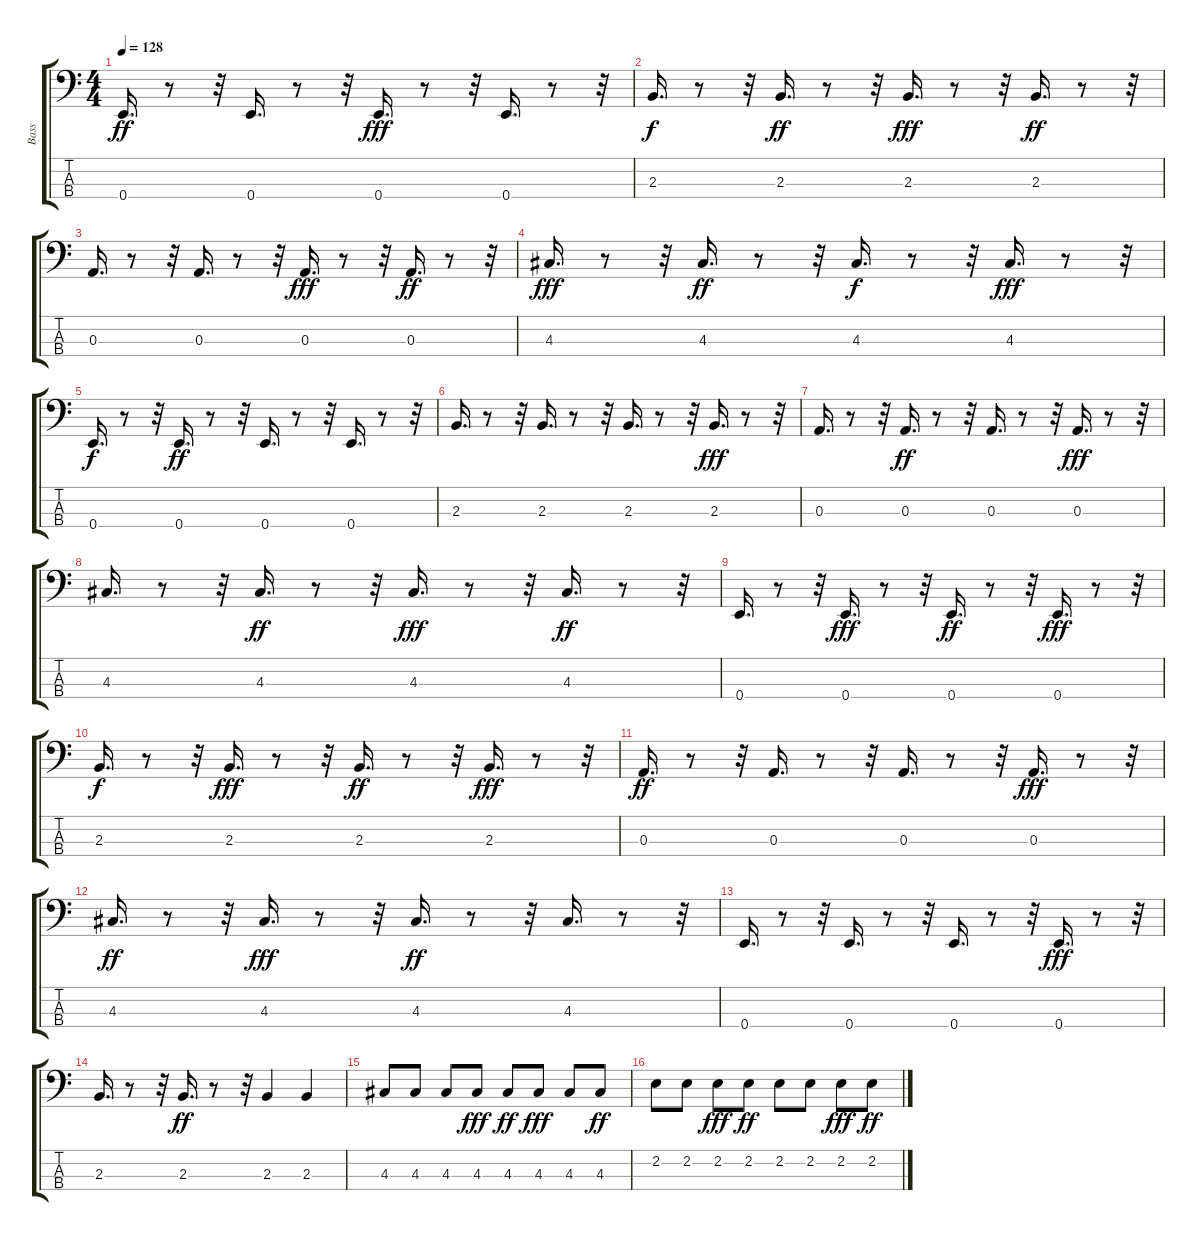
\track ("Bass" "Bass") {instrument electricbassfinger}
\staff {score tabs}
\tuning (G2 D2 A1 E1) {hide}
\ts (4 4)
\tempo 128
\clef f4
\ks c
0.4.16{d dy ff} r.8 r.32 0.4.16{d} r.8 r.32 0.4.16{d dy fff} r.8 r.32 0.4.16{d} r.8 r.32 |
2.3.16{d dy f} r.8 r.32 2.3.16{d dy ff} r.8 r.32 2.3.16{d dy fff} r.8 r.32 2.3.16{d dy ff} r.8 r.32 |
0.3.16{d} r.8 r.32 0.3.16{d} r.8 r.32 0.3.16{d dy fff} r.8 r.32 0.3.16{d dy ff} r.8 r.32 |
4.3.16{d dy fff} r.8 r.32 4.3.16{d dy ff} r.8 r.32 4.3.16{d dy f} r.8 r.32 4.3.16{d dy fff} r.8 r.32 |
0.4.16{d dy f} r.8 r.32 0.4.16{d dy ff} r.8 r.32 0.4.16{d} r.8 r.32 0.4.16{d} r.8 r.32 |
2.3.16{d} r.8 r.32 2.3.16{d} r.8 r.32 2.3.16{d} r.8 r.32 2.3.16{d dy fff} r.8 r.32 |
0.3.16{d} r.8 r.32 0.3.16{d dy ff} r.8 r.32 0.3.16{d} r.8 r.32 0.3.16{d dy fff} r.8 r.32 |
4.3.16{d} r.8 r.32 4.3.16{d dy ff} r.8 r.32 4.3.16{d dy fff} r.8 r.32 4.3.16{d dy ff} r.8 r.32 |
0.4.16{d} r.8 r.32 0.4.16{d dy fff} r.8 r.32 0.4.16{d dy ff} r.8 r.32 0.4.16{d dy fff} r.8 r.32 |
2.3.16{d dy f} r.8 r.32 2.3.16{d dy fff} r.8 r.32 2.3.16{d dy ff} r.8 r.32 2.3.16{d dy fff} r.8 r.32 |
0.3.16{d dy ff} r.8 r.32 0.3.16{d} r.8 r.32 0.3.16{d} r.8 r.32 0.3.16{d dy fff} r.8 r.32 |
4.3.16{d dy ff} r.8 r.32 4.3.16{d dy fff} r.8 r.32 4.3.16{d dy ff} r.8 r.32 4.3.16{d} r.8 r.32 |
0.4.16{d} r.8 r.32 0.4.16{d} r.8 r.32 0.4.16{d} r.8 r.32 0.4.16{d dy fff} r.8 r.32 |
2.3.16{d} r.8 r.32 2.3.16{d dy ff} r.8 r.32 2.3.4 2.3.4 |
4.3.8 4.3.8 4.3.8 4.3.8{dy fff} 4.3.8{dy ff} 4.3.8{dy fff} 4.3.8 4.3.8{dy ff} |
2.2.8 2.2.8 2.2.8{dy fff} 2.2.8{dy ff} 2.2.8 2.2.8 2.2.8{dy fff} 2.2.8{dy ff}
